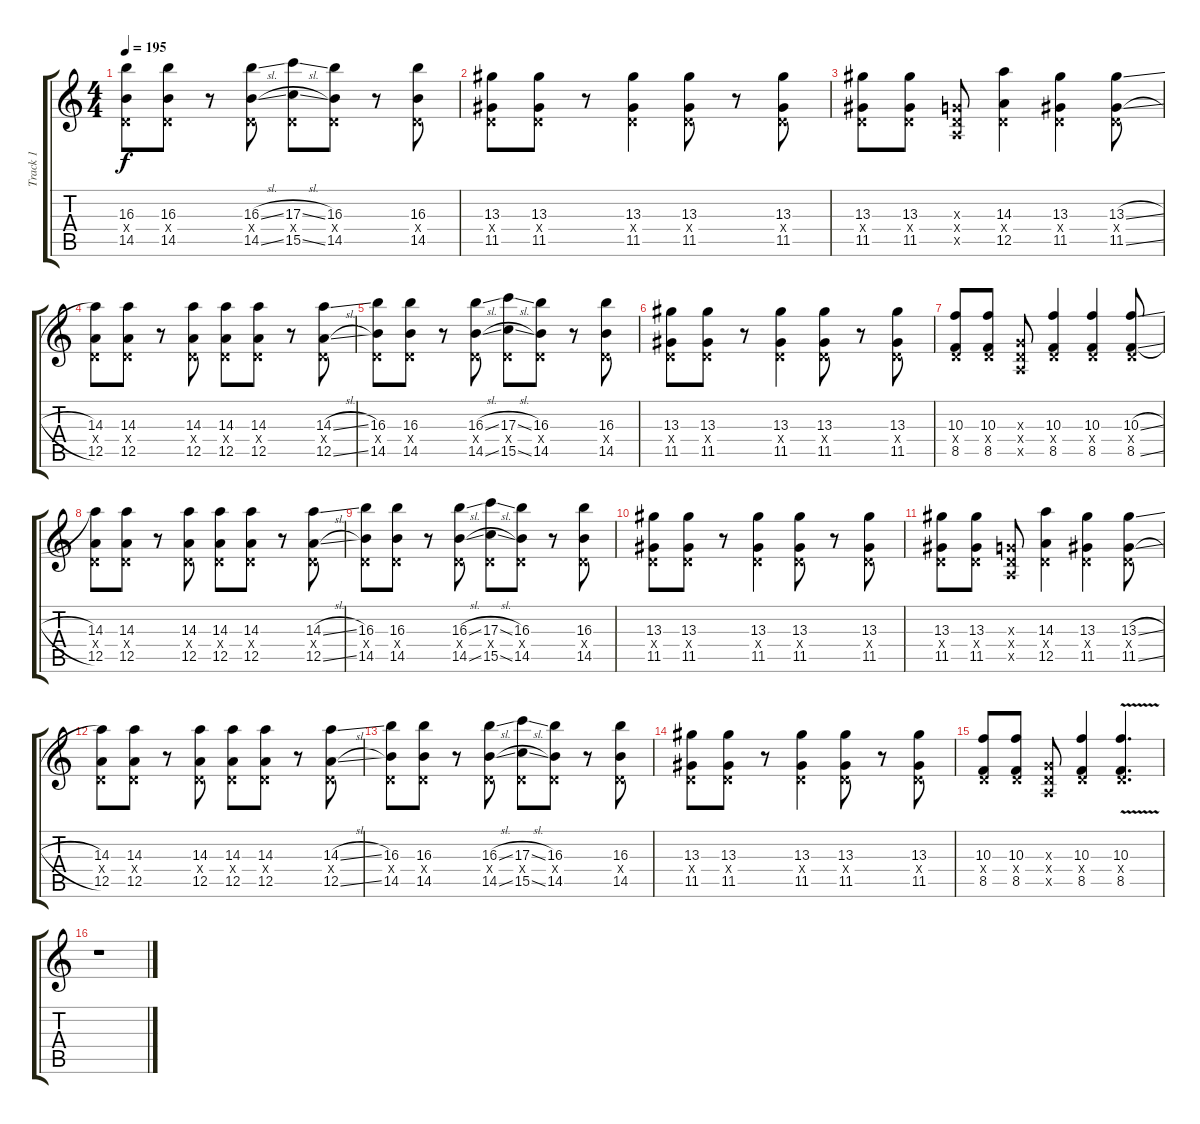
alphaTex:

\track ("Track 1" "Track 1") {instrument distortionguitar}
\staff {score tabs}
\tuning (E4 B3 G3 D3 A2 E2) {hide}
\ts (4 4)
\tempo 195
\clef g2
\ks c
(16.3 0.4{x} 14.5).8{dy f} (16.3 0.4{x} 14.5).8 r.8 (16.3{sl} 0.4{x} 14.5{sl}).8 (17.3{sl} 0.4{x} 15.5{sl}).8 (16.3 0.4{x} 14.5).8 r.8 (16.3 0.4{x} 14.5).8 |
(13.3 0.4{x} 11.5).8 (13.3 0.4{x} 11.5).8 r.8 (13.3 0.4{x} 11.5).4 (13.3 0.4{x} 11.5).8 r.8 (13.3 0.4{x} 11.5).8 |
(13.3 0.4{x} 11.5).8 (13.3 0.4{x} 11.5).8 (0.3{x} 0.4{x} 0.5{x}).8 (14.3 0.4{x} 12.5).4 (13.3 0.4{x} 11.5).4 (13.3{sl} 0.4{x} 11.5{sl}).8 |
(14.3 0.4{x} 12.5).8 (14.3 0.4{x} 12.5).8 r.8 (14.3 0.4{x} 12.5).8 (14.3 0.4{x} 12.5).8 (14.3 0.4{x} 12.5).8 r.8 (14.3{sl} 0.4{x} 12.5{sl}).8 |
(16.3 0.4{x} 14.5).8 (16.3 0.4{x} 14.5).8 r.8 (16.3{sl} 0.4{x} 14.5{sl}).8 (17.3{sl} 0.4{x} 15.5{sl}).8 (16.3 0.4{x} 14.5).8 r.8 (16.3 0.4{x} 14.5).8 |
(13.3 0.4{x} 11.5).8 (13.3 0.4{x} 11.5).8 r.8 (13.3 0.4{x} 11.5).4 (13.3 0.4{x} 11.5).8 r.8 (13.3 0.4{x} 11.5).8 |
(10.3 0.4{x} 8.5).8 (10.3 0.4{x} 8.5).8 (0.3{x} 0.4{x} 0.5{x}).8 (10.3 0.4{x} 8.5).4 (10.3 0.4{x} 8.5).4 (10.3{sl} 0.4{x} 8.5{sl}).8 |
(14.3 0.4{x} 12.5).8 (14.3 0.4{x} 12.5).8 r.8 (14.3 0.4{x} 12.5).8 (14.3 0.4{x} 12.5).8 (14.3 0.4{x} 12.5).8 r.8 (14.3{sl} 0.4{x} 12.5{sl}).8 |
(16.3 0.4{x} 14.5).8 (16.3 0.4{x} 14.5).8 r.8 (16.3{sl} 0.4{x} 14.5{sl}).8 (17.3{sl} 0.4{x} 15.5{sl}).8 (16.3 0.4{x} 14.5).8 r.8 (16.3 0.4{x} 14.5).8 |
(13.3 0.4{x} 11.5).8 (13.3 0.4{x} 11.5).8 r.8 (13.3 0.4{x} 11.5).4 (13.3 0.4{x} 11.5).8 r.8 (13.3 0.4{x} 11.5).8 |
(13.3 0.4{x} 11.5).8 (13.3 0.4{x} 11.5).8 (0.3{x} 0.4{x} 0.5{x}).8 (14.3 0.4{x} 12.5).4 (13.3 0.4{x} 11.5).4 (13.3{sl} 0.4{x} 11.5{sl}).8 |
(14.3 0.4{x} 12.5).8 (14.3 0.4{x} 12.5).8 r.8 (14.3 0.4{x} 12.5).8 (14.3 0.4{x} 12.5).8 (14.3 0.4{x} 12.5).8 r.8 (14.3{sl} 0.4{x} 12.5{sl}).8 |
(16.3 0.4{x} 14.5).8 (16.3 0.4{x} 14.5).8 r.8 (16.3{sl} 0.4{x} 14.5{sl}).8 (17.3{sl} 0.4{x} 15.5{sl}).8 (16.3 0.4{x} 14.5).8 r.8 (16.3 0.4{x} 14.5).8 |
(13.3 0.4{x} 11.5).8 (13.3 0.4{x} 11.5).8 r.8 (13.3 0.4{x} 11.5).4 (13.3 0.4{x} 11.5).8 r.8 (13.3 0.4{x} 11.5).8 |
(10.3 0.4{x} 8.5).8 (10.3 0.4{x} 8.5).8 (0.3{x} 0.4{x} 0.5{x}).8 (10.3 0.4{x} 8.5).4 (10.3{v} 0.4{x} 8.5{v}).4{d} |
r.1
